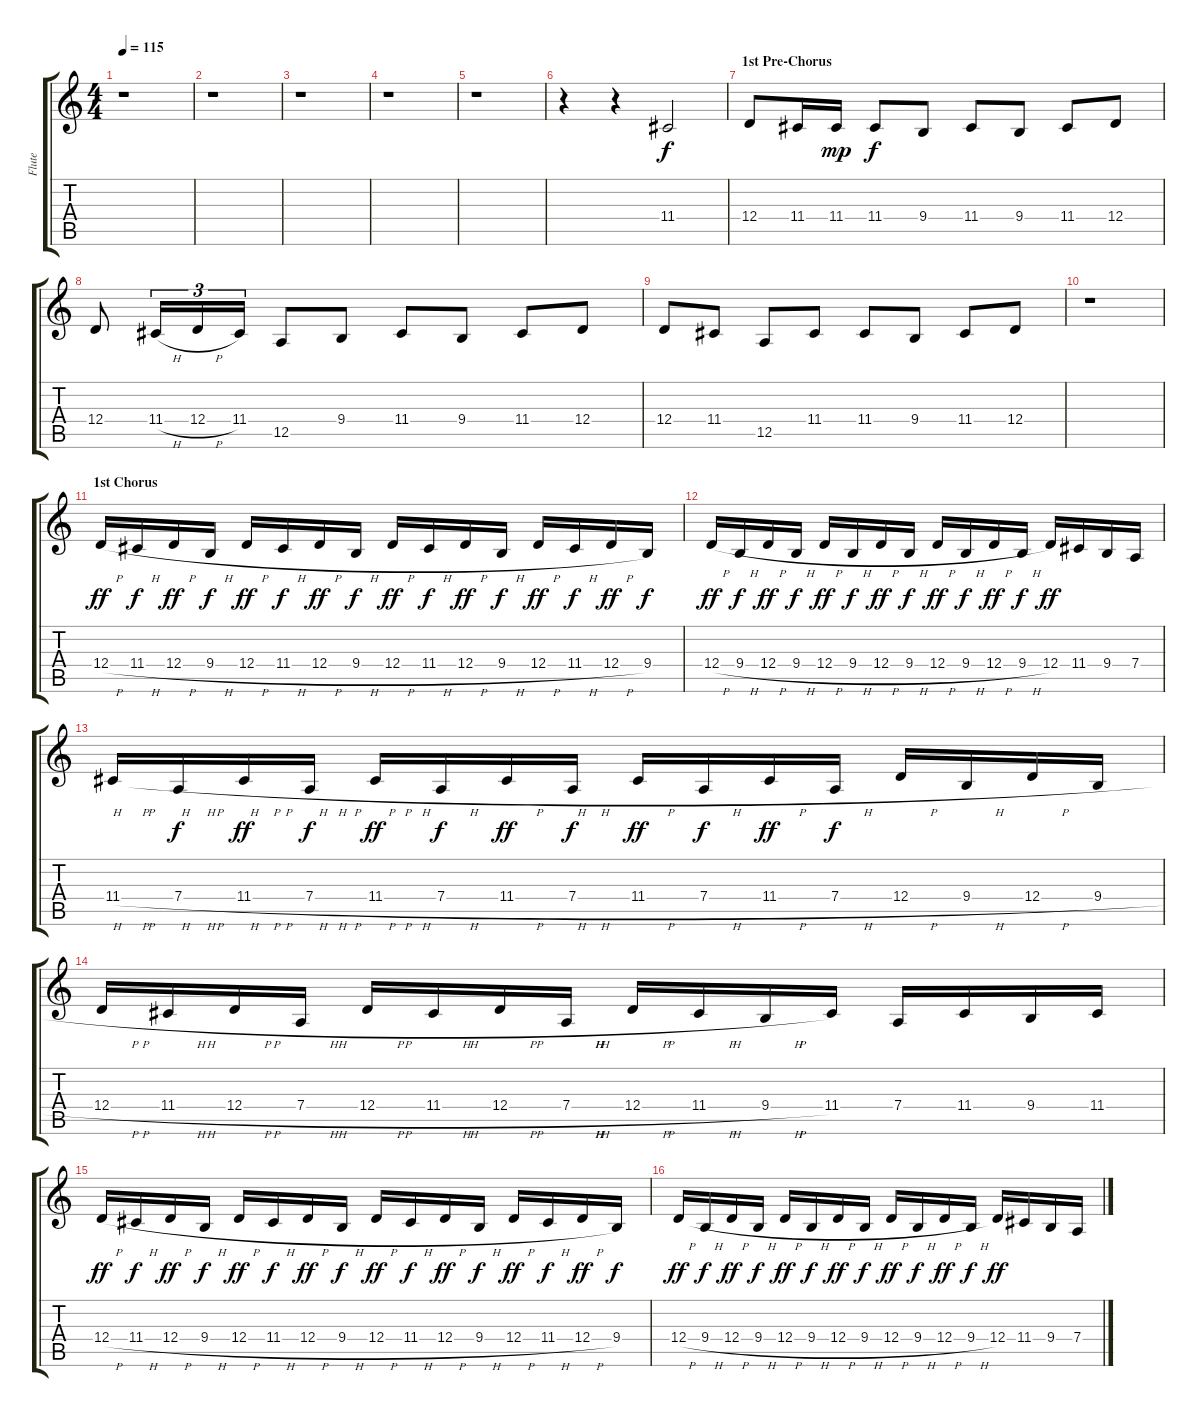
\track ("Flute" "Flute") {instrument piccolo}
\staff {score tabs}
\tuning (E4 B3 G3 D3 A2 E2) {hide}
\ts (4 4)
\tempo 115
\clef g2
\ks c
r.1{dy ff} |
r.1 |
r.1 |
r.1 |
r.1 |
r.4 r.4 11.4.2{dy f} |
\section ("" "1st Pre-Chorus")
12.4.8 11.4.16 11.4.16{dy mp} 11.4.8{dy f} 9.4.8 11.4.8 9.4.8 11.4.8 12.4.8 |
12.4.8 11.4{h}.16{tu (3 2)} 12.4{h}.16{tu (3 2)} 11.4.16{tu (3 2)} 12.5.8 9.4.8 11.4.8 9.4.8 11.4.8 12.4.8 |
12.4.8 11.4.8 12.5.8 11.4.8 11.4.8 9.4.8 11.4.8 12.4.8 |
r.1 |
\section ("" "1st Chorus")
12.4{h}.16{dy ff} 11.4{h}.16{dy f} 12.4{h}.16{dy ff} 9.4{h}.16{dy f} 12.4{h}.16{dy ff} 11.4{h}.16{dy f} 12.4{h}.16{dy ff} 9.4{h}.16{dy f} 12.4{h}.16{dy ff} 11.4{h}.16{dy f} 12.4{h}.16{dy ff} 9.4{h}.16{dy f} 12.4{h}.16{dy ff} 11.4{h}.16{dy f} 12.4{h}.16{dy ff} 9.4.16{dy f} |
12.4{h}.16{dy ff} 9.4{h}.16{dy f} 12.4{h}.16{dy ff} 9.4{h}.16{dy f} 12.4{h}.16{dy ff} 9.4{h}.16{dy f} 12.4{h}.16{dy ff} 9.4{h}.16{dy f} 12.4{h}.16{dy ff} 9.4{h}.16{dy f} 12.4{h}.16{dy ff} 9.4{h}.16{dy f} 12.4.16{dy ff} 11.4.16 9.4.16 7.4.16 |
11.4{h}.16 7.4{h}.16{dy f} 11.4{h}.16{dy ff} 7.4{h}.16{dy f} 11.4{h}.16{dy ff} 7.4{h}.16{dy f} 11.4{h}.16{dy ff} 7.4{h}.16{dy f} 11.4{h}.16{dy ff} 7.4{h}.16{dy f} 11.4{h}.16{dy ff} 7.4{h}.16{dy f} 12.4{h}.16 9.4{h}.16 12.4{h}.16 9.4{h}.16 |
12.4{h}.16 11.4{h}.16 12.4{h}.16 7.4{h}.16 12.4{h}.16 11.4{h}.16 12.4{h}.16 7.4{h}.16 12.4{h}.16 11.4{h}.16 9.4{h}.16 11.4.16 7.4.16 11.4.16 9.4.16 11.4.16 |
12.4{h}.16{dy ff} 11.4{h}.16{dy f} 12.4{h}.16{dy ff} 9.4{h}.16{dy f} 12.4{h}.16{dy ff} 11.4{h}.16{dy f} 12.4{h}.16{dy ff} 9.4{h}.16{dy f} 12.4{h}.16{dy ff} 11.4{h}.16{dy f} 12.4{h}.16{dy ff} 9.4{h}.16{dy f} 12.4{h}.16{dy ff} 11.4{h}.16{dy f} 12.4{h}.16{dy ff} 9.4.16{dy f} |
12.4{h}.16{dy ff} 9.4{h}.16{dy f} 12.4{h}.16{dy ff} 9.4{h}.16{dy f} 12.4{h}.16{dy ff} 9.4{h}.16{dy f} 12.4{h}.16{dy ff} 9.4{h}.16{dy f} 12.4{h}.16{dy ff} 9.4{h}.16{dy f} 12.4{h}.16{dy ff} 9.4{h}.16{dy f} 12.4.16{dy ff} 11.4.16 9.4.16 7.4.16
